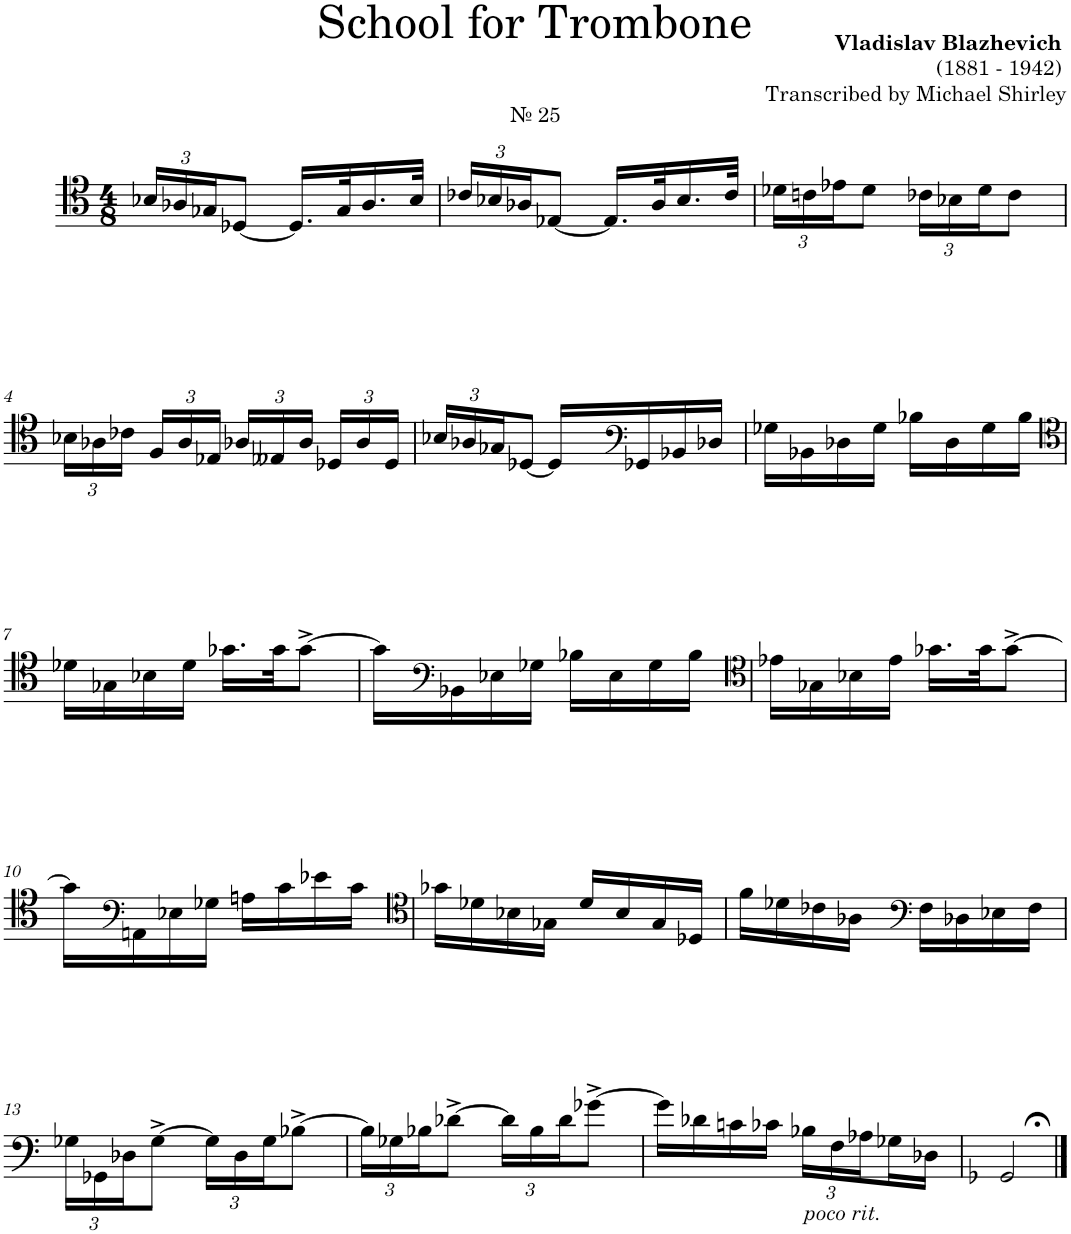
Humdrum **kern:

**kern
*part1
*staff1
*I"Trombone
*I'Tbn.
*clefC4
*k[]
*M4/8
*Xbrackettup
=1
!LO:TX:a:t=№ 25
24B-X/LL
24A-X/
24G-X/J
[8D-X/J
16.D-/LL]
32G-/K
16.A-/
32B-/JJk
=2
24c-X/LL
24B-X/
24A-X/J
[8E-X/J
16.E-/LL]
32A-/K
16.B-/
32c-/JJk
=3
24d-X\LL
24cn\
24e-X\J
8d-\J
24c-X\LL
24B-X\
24d-\J
8c-\J
!!LO:LB:g=z
=4
24B-X\LL
24A-X\
24c-X\JJ
24F/LL
24A-/
24E-X/JJ
24A-X/LL
24E--X/
24A-/JJ
24D-X/LL
24A-/
24D-/JJ
=5
24B-X/LL
24A-X/
24G-X/J
[8D-X/J
16D-/LL]
*clefF4
16GG-X/
16BB-X/
16D-X/JJ
=6
16G-X\LL
16BB-X\
16D-X\
16G-\JJ
16B-X\LL
16D-\
16G-\
16B-\JJ
!!LO:LB:g=z
=7
*clefC4
16d-X\LL
16G-X\
16B-X\
16d-\JJ
16.g-X\LL
32g-\JK
[8g-^\J
=8
16g-\LL]
*clefF4
16BB-X\
16E-X\
16G-X\JJ
16B-X\LL
16E-\
16G-\
16B-\JJ
=9
*clefC4
16e-X\LL
16G-X\
16B-X\
16e-\JJ
16.g-X\LL
32g-\JK
[8g-^\J
!!LO:LB:g=z
=10
16g-\LL]
*clefF4
16AAn\
16E-X\
16G-X\JJ
16An\LL
16c\
16e-X\
16c\JJ
=11
*clefC4
16g-X\LL
16d-X\
16B-X\
16G-X\JJ
16d-/LL
16B-/
16G-/
16D-X/JJ
=12
16f\LL
16d-X\
16c-X\
16A-X\JJ
*clefF4
16F\LL
16D-X\
16E-X\
16F\JJ
!!LO:LB:g=z
=13
24G-X\LL
24GG-X\
24D-X\J
[8G-^\J
24G-\LL]
24D-\
24G-\J
[8B-X^\J
=14
24B-\LL]
24G-X\
24B-X\J
[8d-X^\J
24d-\LL]
24B-\
24d-\J
[8g-X^\J
=15
16g-\LL]
16d-X\
16cn\
16c-X\JJ
!LO:TX:b:i:t=poco rit.
24B-X\LL
24F\
24A-X\
16G-X\
16D-X\JJ
=16
2GG-X;</
==
*-
